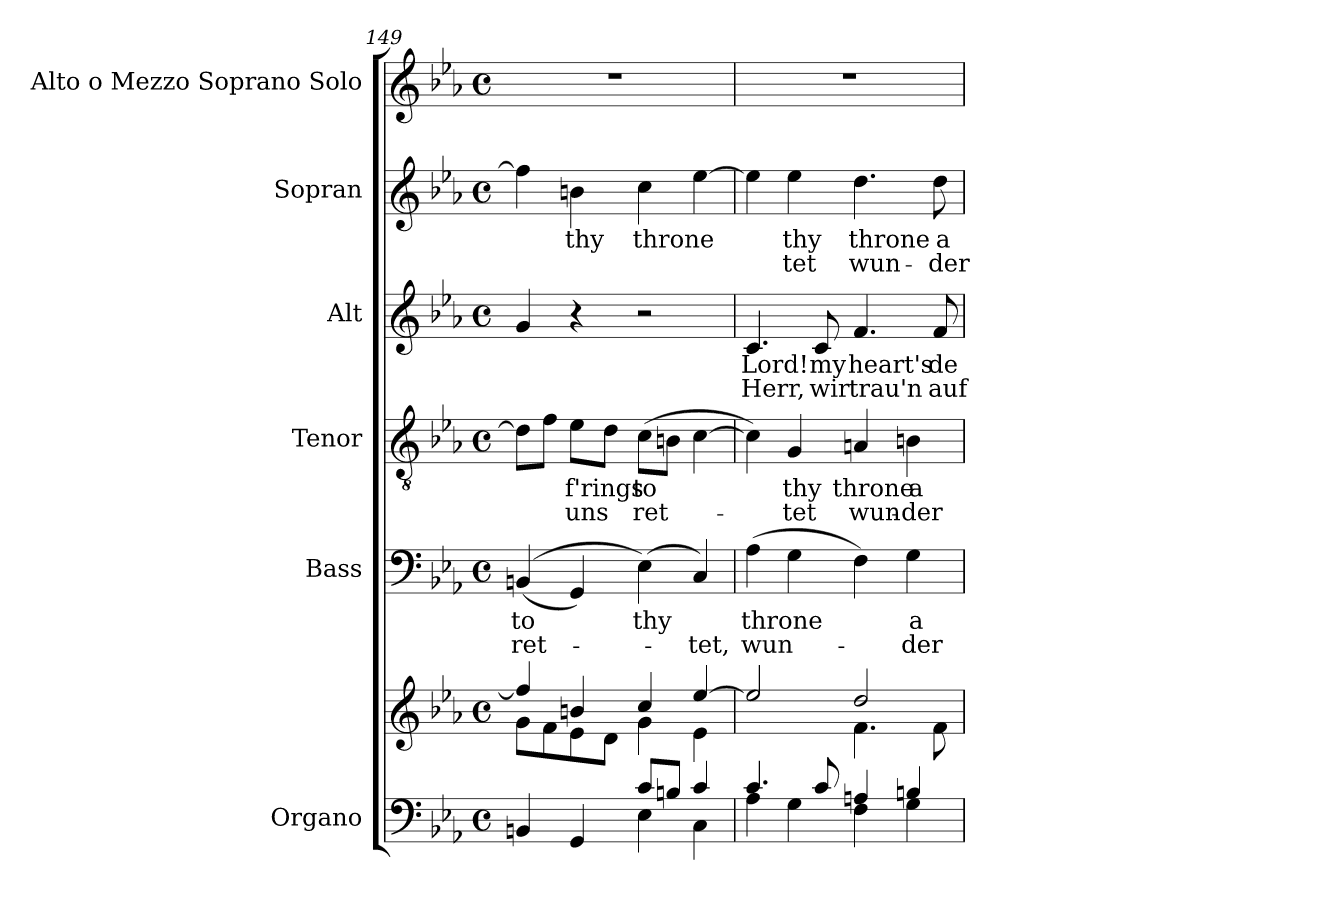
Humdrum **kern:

**kern	**kern	**kern	**text	**text	**kern	**text	**text	**kern	**text	**text	**kern	**text	**text	**kern
*part6	*part6	*part5	*part5	*part5	*part4	*part4	*part4	*part3	*part3	*part3	*part2	*part2	*part2	*part1
*staff7	*staff6	*staff5	*staff5	*staff5	*staff4	*staff4	*staff4	*staff3	*staff3	*staff3	*staff2	*staff2	*staff2	*staff1
*I"Organo	*	*I"Bass	*	*	*I"Tenor	*	*	*I"Alt	*	*	*I"Sopran	*	*	*I"Alto o Mezzo Soprano Solo
*	*	*I'B	*	*	*I'T	*	*	*I'A	*	*	*I'S	*	*	*I'S o l o
*clefF4	*clefG2	*clefF4	*	*	*clefGv2	*	*	*clefG2	*	*	*clefG2	*	*	*clefG2
*k[b-e-a-]	*k[b-e-a-]	*k[b-e-a-]	*	*	*k[b-e-a-]	*	*	*k[b-e-a-]	*	*	*k[b-e-a-]	*	*	*k[b-e-a-]
*M4/4	*M4/4	*M4/4	*	*	*M4/4	*	*	*M4/4	*	*	*M4/4	*	*	*M4/4
*met(c)	*met(c)	*met(c)	*	*	*met(c)	*	*	*met(c)	*	*	*met(c)	*	*	*met(c)
=149	=149	=149	=149	=149	=149	=149	=149	=149	=149	=149	=149	=149	=149	=149
*^	*^	*	*	*	*	*	*	*	*	*	*	*	*	*
!	!	!	!	!	!LO:LY:b	!LO:LY:b	!	!	!	!	!	!	!	!	!	!
4BBn/	2ryy	4ff/]	8g\L	(<(>4BBn/	to	ret-	8d\L]	.	.	4g/	.	.	4ff\]	.	.	1r
.	.	.	8f\	.	.	.	8f\J	.	.	.	.	.	.	.	.	.
!	!	!	!	!	!	!	!	!LO:LY:b	!LO:LY:b	!	!	!	!	!LO:LY:b	!	!
4GG/	.	4bn/	8e-\	4GG/)	.	.	8e-\L	-f'rings	uns	4r	.	.	4bn\	thy	.	.
.	.	.	8d\J	.	.	.	8d\J	.	.	.	.	.	.	.	.	.
!	!	!	!	!	!LO:LY:b	!	!	!LO:LY:b	!LO:LY:b	!	!	!	!	!LO:LY:b	!	!
8c/L	4E-\	4cc/	4g\	(>4E-\)	thy	.	(>8c\L	to	ret-	2r	.	.	4cc\	throne	.	.
8Bn/J	.	.	.	.	.	.	8Bn\J	.	.	.	.	.	.	.	.	.
!	!	!	!	!	!	!LO:LY:b	!	!	!	!	!	!	!	!	!	!
4c/	4C\	[4ee-/	4e-\	4C/)	.	-tet,	[4c\	.	.	.	.	.	[4ee-\	.	.	.
=150	=150	=150	=150	=150	=150	=150	=150	=150	=150	=150	=150	=150	=150	=150	=150	=150
!	!	!	!	!	!LO:LY:b	!LO:LY:b	!	!	!	!	!LO:LY:b	!LO:LY:b	!	!	!	!
4.c/	4A-\	2ee-/]	2ryy	(>4A-\	throne	wun-	4c\])	.	.	4.c/	Lord!	Herr,	4ee-\]	.	.	1r
!	!	!	!	!	!	!	!	!LO:LY:b	!LO:LY:b	!	!	!	!	!LO:LY:b	!LO:LY:b	!
.	4G\	.	.	4G\	.	.	4G/	thy	-tet	.	.	.	4ee-\	thy	-tet	.
!	!	!	!	!	!	!	!	!	!	!	!LO:LY:b	!LO:LY:b	!	!	!	!
8c/	.	.	.	.	.	.	.	.	.	8c/	my	wir	.	.	.	.
!	!	!	!	!	!	!	!	!LO:LY:b	!LO:LY:b	!	!LO:LY:b	!LO:LY:b	!	!LO:LY:b	!LO:LY:b	!
4An/	4F\	2dd/	4.f\	4F\)	.	.	4An/	throne	wun-	4.f/	heart's	trau'n	4.dd\	throne	wun-	.
!	!	!	!	!	!LO:LY:b	!LO:LY:b	!	!LO:LY:b	!LO:LY:b	!	!	!	!	!	!	!
4Bn/	4G\	.	.	4G\	a-	-der-	4Bn\	a-	-der-	.	.	.	.	.	.	.
!	!	!	!	!	!	!	!	!	!	!	!LO:LY:b	!LO:LY:b	!	!LO:LY:b	!LO:LY:b	!
.	.	.	8f\	.	.	.	.	.	.	8f/	de-	auf	8dd\	a-	-der-	.
*v	*v	*	*	*	*	*	*	*	*	*	*	*	*	*	*	*
*	*v	*v	*	*	*	*	*	*	*	*	*	*	*	*	*
=	=	=	=	=	=	=	=	=	=	=	=	=	=	=
*-	*-	*-	*-	*-	*-	*-	*-	*-	*-	*-	*-	*-	*-	*-
